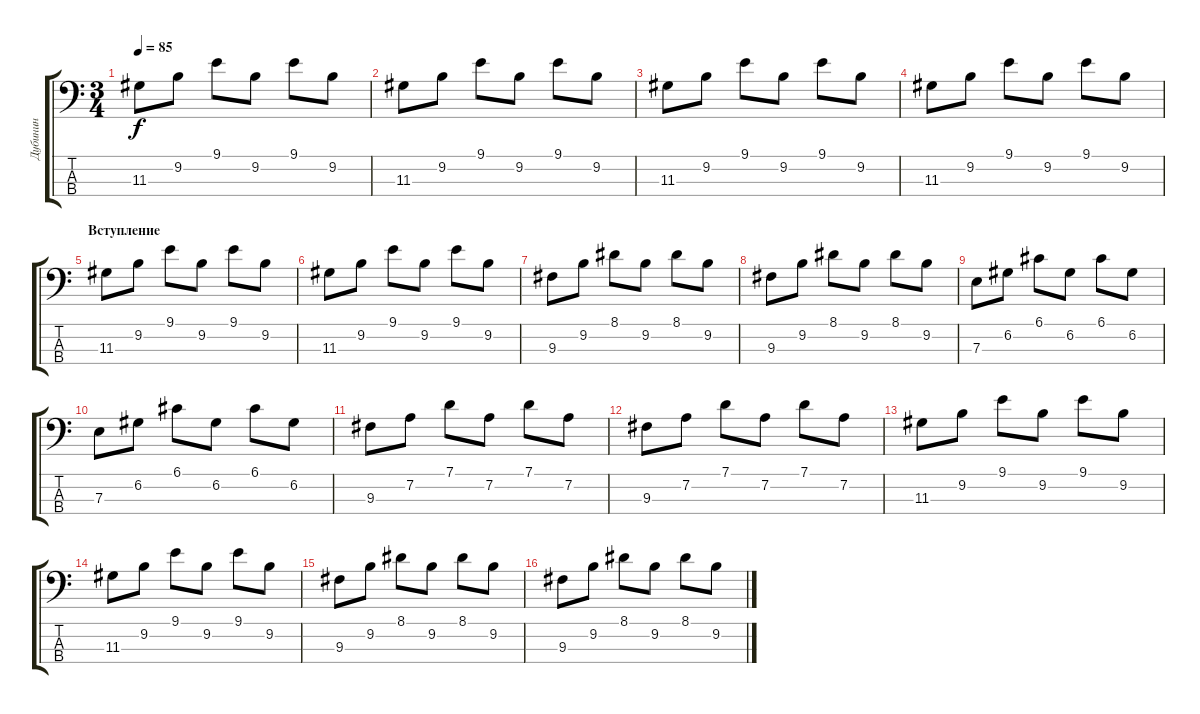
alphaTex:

\track ("Дубинин" "Дубинин") {instrument electricbassfinger}
\staff {score tabs}
\tuning (G2 D2 A1 E1) {hide}
\ts (3 4)
\tempo 85
\clef f4
\ks c
11.3.8{dy f instrument electricbassfinger} 9.2.8 9.1.8 9.2.8 9.1.8 9.2.8 |
11.3.8 9.2.8 9.1.8 9.2.8 9.1.8 9.2.8 |
11.3.8 9.2.8 9.1.8 9.2.8 9.1.8 9.2.8 |
11.3.8 9.2.8 9.1.8 9.2.8 9.1.8 9.2.8 |
\section ("" "Вступление")
11.3.8 9.2.8 9.1.8 9.2.8 9.1.8 9.2.8 |
11.3.8 9.2.8 9.1.8 9.2.8 9.1.8 9.2.8 |
9.3.8 9.2.8 8.1.8 9.2.8 8.1.8 9.2.8 |
9.3.8 9.2.8 8.1.8 9.2.8 8.1.8 9.2.8 |
7.3.8 6.2.8 6.1.8 6.2.8 6.1.8 6.2.8 |
7.3.8 6.2.8 6.1.8 6.2.8 6.1.8 6.2.8 |
9.3.8 7.2.8 7.1.8 7.2.8 7.1.8 7.2.8 |
9.3.8 7.2.8 7.1.8 7.2.8 7.1.8 7.2.8 |
11.3.8 9.2.8 9.1.8 9.2.8 9.1.8 9.2.8 |
11.3.8 9.2.8 9.1.8 9.2.8 9.1.8 9.2.8 |
9.3.8 9.2.8 8.1.8 9.2.8 8.1.8 9.2.8 |
9.3.8 9.2.8 8.1.8 9.2.8 8.1.8 9.2.8
